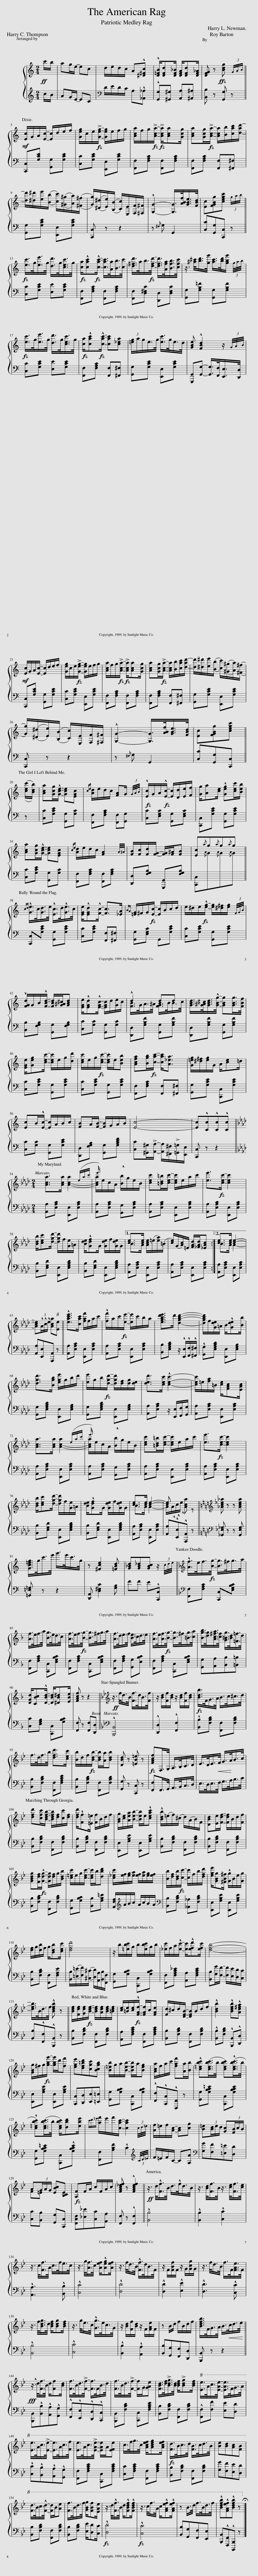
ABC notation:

X:1
%%score { ( 1 3 ) | 2 }
L:1/8
Q:1/4=90
M:2/4
I:linebreak $
K:C
V:1 treble
V:3 treble
V:2 treble
V:1
!ff! c'/b/ | ag/e/- ec | d/e/d/c/ A!^![^D^Fc] | !^![D=FB]/[DFd][DF_B]/ [DFA]/[DFd][DF_A]/ | [DFG] z [Bdg] (3G/A/B/ ||$ %5
!mf! [Ec]/G/A/[Ec]/- [Ec]/d/e/f/ | [Geg]/c/e/!>![Geg]/- [Geg]/e/f/g/ | [Aca]/f/g/!>![Aca]/- !>![Aca]/[Aca][Gcg]/ | [Aca][Gcg]/!>![Aca]/- [Aca]/[Bb]/[cac']/[d-ad'-]/ |$ [dd']/[^d^d']/[ee']/(([Bb]/ [cc']/))(([^G^g]/[Aa]/))(([^F^f]/ | %10
 [Gg]/))(([^D^d]/[Ee]/))(([B,B]/ [Cc]/))[E,E]/[F,F]/[^F,^F]/ | !^![G,G]2- [G,G]/>[ABf]/[GBe]/>[FBd]/ | [Ec][FGBg][cegc'] (3g/a/b/ ||$ [ec']/>g/[ee']/>g/ [dd']/>g/[cec']/>g/ | [ca]/!^![cac']!^![cac']/- [cac']/>[Aa]/[Bb]/>[cc']/ | %15
 [d^fd']/>a/b/>[dfd']/- [dfd']/>[Afa]/[Bfb]/>[cfc']/ | z3/4 [^a^c']/<[bd']/[gg']/4 [ac']/>[bd']/[gbg']/ (3g/4a/4b/4 |$ [ec']/>g/[ee']/>g/ [dd']/>g/[cec']/>g/ | [ca]/!^![cac']!^![cac']/- [cac'][c_ea] | (3[=eg]/a/g/e/>g/ [ec']/>g/e/>d/ | %20
 [GBe] !^![FBd]2 z/ (3G/4A/4B/4 |$!mf! [Ec]/G/A/[Ec]/- [Ec]/d/e/f/ | [Geg]/c/e/!>![Geg]/- [Geg]/e/f/g/ | [Aca]/f/g/!>![Aca]/- !>![Aca]/[Aca][Gcg]/ | [Aca][Gcg]/!>![Aca]/- [Aca]/[Bb]/[cac']/[d-ad'-]/ | %25
 [dd']/[^d^d']/[ee']/(([Bb]/ [cc']/))(([^G^g]/[Aa]/))(([^F^f]/ |$ [Gg]/))(([^D^d]/[Ee]/))(([B,B]/ [Cc]/))[E,E]/[F,F]/[^F,^F]/ | !^![G,G]2- [G,G]/>[ABf]/[GBe]/>[FBd]/ | [Ec][FGBg][cegc'] ||$ (([cec']/[Bdb]/)) | %30
 [Aca][Gcg]/!^![Gce]/- [Gce][EGc] |{ce} [Ad]/e/d/c/ [FA]G/ (3G/4A/4B/4 | !^![Ec]/G/A/!^![Ec]/- [Ec]/[Dd]/[Ee]/[Ff]/ | [Gg]/[Aa][ce]/ !^![Geg][cec']/[Beb]/ |$ [Aca][Gcg]/!^![Gce]/- [Gce][EGc] | %35
{ce} [Ad]/e/d/c/ [FA]3/2 A/4^A/4 | [FB]/[Fc]/[Fd]/[FG]/- [FG]/[F^A]/[FB] | [Ec]{/a}g{/a}g{/a}g ||${cd} !^![Ge]/>c/[Gd]/>e/ !^![Ec]/>d/!^![Ge]/>c/ | [EGe]/!^![EGd]!^![Fc]/- [Fc]>[_EA] | %40
{BA} [=EG]/^F/G/[Ec]/- [Ec]/B/c/d/ | e/^d/e/!^![eg]/- [eg]/[^d^f]/[eg]/ (3F/4G/4B/4 |$ !^![FGd]/G/B/!^![FBd]/- [FBd]/[G^A^c]/[GBd] | [EGe]/!^![EGd]!^![EGc]/- [EGc]/d/[Ge]/c/ | !^!d2 dd | %45
 [GBd]/>[G^A^c]/[GBd]/>!^![GBg]/- [GBg][GBg]/>[FBf]/ |$ [EGe]/[Geg][cec']/- [cec']/e/g/[dd']/ | [cec']/e/g/[cec']/- [cec']/e/[Beb] | [Acfa][Bgb]/[cac']/- [cac']<[A_ea] | [G=eg]/[^d^f]/[eg]/G/ A/[ce]=d/ |$ %50
 [Ec]B/!^![Ec]/- [Ec]/A/B/c/ | [FB]A/[FB]/- [FB]/G/A/B/ | [Ec]4- | [Ec]!^![Cc]!^![Cc]!^![Cc] |:$[K:Ab][M:2/4] [Aca]>[Aca] [A-c-a]2 | %55
 [Aca]/e/c/A/ !^![Bb]/g/e/B/ | [cec'][=Bd=b]/[cec']/- [cec']/e/a/c'/ | [ee']>[cec']- [cec']2 |$ [Bdb]/[cec'][dgd']/- [dgd']/f/[Ge]/=A/ | [Bde]/!^![Gdf]G/ [Gde]/f/[Gde]/G/ |1 %60
 [ce]>[ce] [Ace]/(=e/[ea]/)(=B/ | [ce]/)(G/[Ac]/)=E/ [FAd]/[_FAd]/[_EAc] :|2 [ce]>[ce] [ce]2- ||$ [Ace](3!^!A/!^!c/!^!e/ [Aca]!8va(![ee']!8va)! || !^![eac'e']>[cac'] [faf']/f/a/c'/ | %65
 !^![ff']/a/c'/[ee']/- [ee']/c'/b/a/ | [egbd'e']>d' [dgbd']2- | [dgbd']/f/[Gde]/=A/ B/!^![Gde][Bb]/ |$ [dgd']>[Bgb] [ege']/g/b/d'/ | [ee']/g/b/[dgd']/- [dgd']/[df]/[dg]/[de]/ | %70
 [ded']>[cec'] !^![cec']2- | [cec']/=e/[fa]/=B/ [ce]/[FAc][EAc]/ |$ [Aca]>[Aca] [A-c-a]2 | [Aca]/e/c/A/ !^![Bb]/g/e/B/ | [cec'][=Bd=b]/[cec']/- [cec']/e/a/c'/ | %75
 [ee']>[cec']- [cec']2 |$ [Bdb]/[cec'][dgd']/- [dgd']/f/[Ge]/=A/ | [Bde]/!^![Gdf]G/ [Gde]/f/[Gde]/G/ | [ce]>[ce] [ce]2- | [ce] x [Aca] z || %80
[K:C][K:treble] [_Ac_e_a] z z [Acea] |$ [Gc=eg]/>g/c'/>e'/ g'/>e'/c'/>g/ | z [^Fce]2 [=FBd] | [G_Bd][GB_d][GBc] z/ (3c/4d/4e/4 ||[K:F][K:treble] !^![Af]/>e/f/>[Bg]/- [Bg]/>^f/g/>a/ |$ %85
 [Af]/>e/f/>a/ [Bg]/>e/d/>c/ | [Af]/>e/f/>[Bg]/- [Bg]/>^f/g/>a/ | [Af]/>d/e/>f/ [Be]/>c/d/>e/ | [Af]/>e/[Af]/>[Bg]/- [Bg]/>^f/[=Bg]/>[ca]/ | [Bgb]/>[dg]/[Ac^fa]/>[cf]/ [G=Bg]/>[Bd]/[=F=f]/>d/ |$ %90
 [DGd]/[CBc]!^![DBd]/- [DBd]/[^DB^d][EBe]/ | [FAcf] z z2 ||[K:Bb][K:treble]!ff! z3/4 f/<d/B/4 [Ff]/>d/B/>[Ff]/ | z/ [Bd]/[Ff]/[Bd]/ z/ [Bd]/[Ff]/[Bd]/ | [Bdb]/>F/G/>A/ B/>c/^c/>d/ |$ %95
 f/>d/f/>b/ [dfd']>[cec'] | [Bb]/d/f/[Bdb]/- [Bdb]/[Aa]/[Bdb] | [DBd] z [=EB=e] z | [FAcf]F,/>G,/ A,/>B,/C/>D/ | E/>D/E/>!<(!F/ G/>A/!<)!B/>c/ |$ %100
 [dfd'][cfc']/[Bdfb]/- [Bdfb]/[df]/[cc']/[df]/ | [dfd']/!^![Ff][=E=e]/ [Ff]/B/d/f/ | [GBg]/[ce]/[Aea]/[Beb]/- [Beb]/e/!^![ceac'] | !^![Bdb]/(=e/f/)(^c/ d/)(A/B/)F/ | [DBd][Ee]/[Fdf]/- [Fdf]/B/d/[Ff]/ |$ %105
 [GBdg][Fdf]/!^![Gdg]/- [Gdg]/[df]/g/[Bdb]/ | [c=ec']/e/g/[cec']/- [cec']/b/[dbd'] | [c_ec']/[ef]/[eg]/[ea]/ [ef]/[ea]/[eg]/[ef]/ | [Bb]/[df]/[Bdb]/[cc']/- [cc']/f/b/[dfd']/ | [ege']/[GBg][^FB^f]/ !^![Gg]/B/e/[Gg]/ |$ %110
 [df]/g/[db]/f/ g/[Bdb][cec']/ | [dfd']4 | z/ b/[=ebc']/g/ b/[ebc']/g/b/ | [_ec']/f/a/!^![ec']/- [ec']/!^![efd'][efc']/ | [dfb]4- |$ %115
 [dfb]/>B/d/>f/ !^![Bdfb] z || [Bdf]/[Fdf]/[Gdf]/[Bdf]/- [Bdf]/[Adf]/[Bdf]/[=Bdf]/ | [ce]/[=Be]/[ce]/!^![FAf]/- [FAf]/c/[FAe] | [Fd]/^c/d/[DFB]/- [DFB]/B/d/f/ | !^![Bdb]2 !^![Bdfb]!^![Ad^fa] |$ %120
 [GBg]/^f/g/[gbg']/- [gbg']/d'/[=ff'] | [ege'][df=bd'][cgc'][Bcg_b] | [B=eb]/g/a/[Beb]/- [Beb]/a/[Beg] | [Aca]/f/a/c'/ [faf'][Aa]/[Bb]/ | !^![c=ebc']([cebc']/>b/ [cebc'])(!^![cebc']/>b/ |$ %125
 !^![c=ebc'])([cebc']/>b/ [cebc']/)[dbd'][eb=e']/ |{c'd'=e'} [af']/e'/f'/[cac']/- [cac']3/2 (3c/4d/4=e/4 | [Af]/=e/f/[Ac]/- [Ac][cg] | [B=e](3[Bd]/e/d/ [Gc](3[FB]/c/B/ |$ A(3G/A/G/ [=EBc][B,CE] | %130
 [A,F]F/A/ c/F/A/c/ | [FAc_ef] z !^![FAcef]2 ||!ff! z3/4 d/<!^![Ff]/B/4 d/>!^!f/d/>B/ | z3/4 [Bd]/<[Ff]/B/4 z3/4 [ce]/<[Ff]/[ce]/4 |$ z3/4 c/<[Ff]/A/4 c/>f/e/>c/ | %135
 z3/4 g/<[Af]/c/4 [Aef]/!^![Aeg][Aef]/ | z3/4 f/<d/B/4 !^![Ff]/>d/B/>F/ | z/ F/[FBf]/F/ z/ G/[Gcg]/G/ | z3/4 f/<d/B/4 f/>F/[FAe]/>F/ |$ z3/4 f/<[Bdg]/d/4 [Bdf]/[Bdg][Bdf]/ | %140
 z3/4 g/<e/c/4 !^![Gg]/>e/c/>G/ | z/ [Bd]/[Ff]/[Bd]/ z/ F/[FAe]/F/ | z B/d/ f/B/d/f/ | [Bdfb]/>F/G/>A/ B/>!<(!c/d/>e/!<)! ||$!fff! z3/4 !^!d/<[Ff]/B/4 d/[Ff][Bd]/ | %145
 [Ff]/>B/d/>!>![Ff]/- [Ff]/>F/B/>d/ | [Ff]/>B/d/>!>![Ff]/- [Ff]/G/[GAe] | [FBd]/>[df]/!>![Bdg]/>[Bd]/ [Bdf]/!>![Bdg][Bdf]/ |!8va(! [ee']/>a/c'/>[eae']/- [eae']/>f/g/>a/ |$ [ee']/>a/c'/>!>![ee']/- [ee']/>a/c'/>[ff']/ | %150
 [ee']/>a/c'/>!>![eae']/- [eae']/a/[efe'] | c'/>f'/g'/>c'/ [ac'e'f']/[ac'e'g'][ac'e'f']/ | [fd']/>b/c'/>d'/ [fb]/>c'/d'/>b/ | [be'][bd'][ac'][fb] |$ [fd']/>b/c'/>!^![fd']/- [fd']/b/[ae'] | %155
 [ff']/>b/d'/>f'/ [gbg']/[fbf'][eae']/ | z3/4 d'/<!^![ff']/b/4 d'/!^![fbd'f']!^![fbd'f']/ | z3/4 c'/<f'/a/4 c'/!^![fae'f']!^![fae'f']/ | z b/>d'/ f'/>b/d'/>f'/ | !^![bd'f'b']!^![fae'f']!^![bd'f'b'] z!8va)! |] %160
V:2
 c/B/ | AG/E/- EC |[K:bass] D/E/D/C/ A,!^![_A,,_A,] | !^![G,,G,][^G,,^G,] [A,,A,][^A,,^A,] | [B,,B,] z [G,,G,] z ||$ %5
 [C,,C,][G,CE] [G,,G,][G,CE] | [C,C][G,CE] [E,,E,][G,CE] | [F,,F,][F,A,C] [F,,F,][F,A,C] | [F,,F,][F,A,C] [F,,F,][^F,,^F,] |$ [G,,G,][G,CE] [E,,E,][G,CE] | %10
 [C,,C,] z z2 | z{/^F,} G, G,,2 | [C,C][G,,G,][C,,C,] z ||$ [C,C][G,CE] [E,E][G,CE] | [F,,F,][F,A,C] [F,,F,][F,A,C] | %15
 [F,,F,][D,^F,C] [D,,D,][D,F,C] | [G,,G,][G,B,=F] [G,,G,][G,B,F] |$ [C,C][G,CE] [E,E][G,CE] | [F,,F,][F,A,C] [F,,F,][^F,,^F,] | [G,,G,][G,CE] [E,,E,][G,CE] | %20
 [G,,,G,,][G,,G,]- [G,,G,]/>[F,,F,]/[E,,E,]/>[D,,D,]/ |$ [C,,C,][G,CE] [G,,G,][G,CE] | [C,C][G,CE] [E,,E,][G,CE] | [F,,F,][F,A,C] [F,,F,][F,A,C] | [F,,F,][F,A,C] [F,,F,][^F,,^F,] | %25
 [G,,G,][G,CE] [E,,E,][G,CE] |$ [C,,C,] z z2 | z{/^F,} G, G,,2 | [C,C][G,,G,][C,,C,] ||$ z | %30
 [C,C][G,CE] [G,,G,][G,C] | [F,,F,][F,A,C] [F,,F,][G,,G,] | [C,C][E,G,C] [G,,G,][E,G,C] | [C,,C,][G,CE] [G,,G,][G,CE] |$ [C,C][G,CE] [G,,G,][G,C] | %35
 [F,,F,][F,A,C] [F,,F,][F,A,C] | [D,,D,][F,G,B,] [G,,,G,,][F,G,B,] | [C,,C,][I:staff -1]{/A}G{/A}G{/A}G ||$[I:staff +1] [C,,C,][G,CE] [G,,G,][G,CE] | [C,C][G,CE] [F,,F,][^F,,^F,] | %40
 [G,,G,][E,G,C] G,,[G,CE] | [C,C][G,CE] [G,,G,][G,CE] |$ [B,,B,][F,G,B,] [G,,G,][F,G,B,] | [C,C][G,C] [G,,G,][G,C] | [D,,D,][G,B,F] [G,,G,][G,B,F] | %45
 [D,,D,][G,B,F] [G,,G,][G,B,F] |$ [C,C][G,CE] [G,,G,][G,CE] | [C,C][G,CE] [G,,G,][G,CE] | [F,,F,][F,A,C] [F,,F,][^F,,^F,] | [G,,G,][G,CE] [C,,C,][G,CE] |$ %50
 [C,C][G,C] [G,,G,][G,CE] | [D,,D,][F,G,B,] [G,,G,][G,B,DF] | [C,C][^G,,^G,]/!>![A,,A,]/- [A,,A,]/[^F,,^F,]/!>![=G,,=G,]/[E,,E,]/ | [C,,C,] z z2 |:$[K:Ab][M:2/4] [A,,A,][E,A,C] [E,,E,][E,A,C] | %55
 [A,,A,][E,A,C] [G,,G,][E,A,C] | [A,,A,][E,A,C] [E,,E,][E,A,C] | [A,,A,][E,A,C] [E,,E,][E,A,C] |$ [B,,B,][E,G,D] [E,,E,][E,G,B,D] | [B,,B,][E,G,D] [E,,E,][E,G,B,D] |1 %60
 [A,,A,][E,A,C] [E,,E,][E,A,C] | [A,,A,][E,A,C] [E,,E,][E,A,C] :|2 [A,,A,][E,A,C] [E,,E,][E,A,C] ||$ [A,,A,][E,,E,][A,,,A,,] z || [A,,A,][E,A,C] [E,,E,][E,A,C] | %65
 [A,,A,][E,A,C] [E,,E,][E,A,C] | [B,,B,][E,G,B,D] z/ !^![E,,E,]/!^![F,,F,]/!^![^F,,^F,]/ | !^![G,,G,][E,G,B,D] [E,,E,][E,G,B,] |$ [G,,G,][E,G,B,D] [E,,E,][E,G,B,] | [G,,G,][E,G,B,D] [E,,E,][E,G,B,] | %70
 [A,,A,][E,A,C] z/ [E,,E,]/[F,,F,]/[G,,G,]/ | [A,,A,][E,A,C] [E,,E,][E,A,C] |$ [A,,A,][E,A,C] [E,,E,][E,A,C] | [A,,A,][E,A,C] [G,,G,][E,A,C] | [A,,A,][E,A,C] [E,,E,][E,A,C] | %75
 [A,,A,][E,A,C] [E,,E,][E,A,C] |$ [B,,B,][E,G,D] [E,,E,][E,G,B,D] | [B,,B,][E,G,D] [E,,E,][E,G,B,D] | [A,,A,][E,A,C] [E,,E,][E,A,C] | [A,,A,]!^![E,,E,]!^![A,,,A,,] z || %80
[K:C][K:bass] [_G,,_E,_G,] z z [G,,E,G,] |$ [=G,,=E,=G,] z z2 | [D,,A,,] [D,^F,C]2 [G,B,] | FF E!^![C,,C,] ||[K:F][K:bass] [F,,F,][F,A,C] [C,,C,][E,G,B,C] |$ %85
 [F,,F,][F,A,C] [C,,C,][E,G,B,C] | [F,,F,][F,A,C] [C,,C,][E,G,B,C] | [F,,F,][F,A,C] [G,,G,][E,B,C] | [F,,F,][F,A,C] [C,,C,][E,G,B,C] | [G,,G,][A,,A,][B,,B,][=B,,=B,] |$ %90
 [C,C][E,G,B,] [C,,C,][G,B,C] | [F,,F,] z [F,,F,][D,,D,] ||[K:Bb][K:bass] !^![B,,,B,,]4 | !^![D,,D,]2 !^![F,,F,]2 | !^![B,,B,][F,B,D] [F,,F,][F,B,D] |$ %95
 [B,,B,][F,B,D] [F,,F,][F,A,CE] | [B,,B,][F,B,D] [F,,F,][F,B,D] | [G,,G,] z [C,,C,] z | [F,,F,]F,,/>G,,/ A,,/>B,,/C,/>D,/ | E,/>D,/E,/>F,/ G,/>A,/B,/>C/ |$ %100
 [B,,B,][F,B,D] [F,,F,][F,B,D] | [B,,B,][F,B,D] [F,,F,][F,B,D] | [E,,E,][G,B,E] [E,,E,][G,B,E] | [B,,B,][F,B,D] [F,,F,][F,B,D] | [B,,B,][F,B,D] [F,,F,][F,B,D] |$ %105
 [B,,B,][F,B,D] [F,,F,][F,B,D] | [G,,G,][G,B,C] [B,,B,][G,B,=E] | [A,,F,A,]/[K:treble]A/B/c/ A/c/B/A/ |[K:bass] [B,,B,][F,B,D] [_A,,_A,][F,B,D] | [E,,E,][G,B,E] [E,,E,][G,B,E] |$ %110
 [B,,B,][F,B,D] [F,,F,][F,A,E] | [B,,B,]/(([=E,=E]/[F,F]/))(([^C,^C]/ [D,D]/))[A,,A,]/[B,,B,]/[F,,F,]/ | [G,,G,][G,B,C] [C,,C,][G,B,C] | [F,,F,][F,A,C_E] [A,,A,][F,A,CE] | [B,,B,][G,G]/[F,F]/- [F,F]/[E,E]/[D,D]/[C,C]/ |$ %115
 [B,,B,]!^![F,,F,]!^![B,,,B,,] z || [B,,B,][F,B,D] [F,,F,][F,B,D] | [A,,A,][F,A,CE] [F,,F,][F,A,CE] | [B,,B,][F,B,D] [F,,F,][F,B,D] | !^![B,,B,][F,B,D] !^![B,,,B,,]!^![D,,D,] |$ %120
 [E,,E,][G,B,E] [E,,E,][G,B,E] | [C,,C,][D,,D,][E,,E,][=E,,=E,] | [G,,G,][G,B,C] [C,,C,][G,B,C] | !^![F,,F,]!^![C,,C,]!^![F,,,F,,] z | [G,,G,][G,B,C=E] [C,,C,][G,B,CE] |$ %125
 [G,,G,][G,B,C=E] [C,,C,]!^![G,B,CE] | [F,,F,][A,CF] !^!C3/2[K:treble] (3C/4D/4=E/4 | F/=E/F/C/- C[A,A] |[K:bass] [G,G][F,F][=E,=E][D,D] |$ [C,C][B,,B,] [G,,G,][C,,C,] | %130
 [F,,C,F,][_E,_E][C,C][A,,A,] | [F,,F,] z !^![F,,F,]2 || !^![B,,B,]4 | !^![B,,B,]2 !^![C,C]2 |$ !^![A,,A,]3 !^![B,,B,] | %135
 !^![C,C]4 | !^![D,D]4 | !^![D,D]2 !^![E,E]2 | !^![D,D]3 !^![C,C] |$ !^![B,,B,]4 | %140
 !^![C,C]4 | !^![B,,B,]2 !^![A,,A,]2 | [B,,B,][G,,G,][F,,F,][D,,D,] | [B,,,B,,] z z2 ||$ [B,,,B,,]!^![B,,B,]!^![A,,A,]!^![G,,G,] | %145
 !^![F,,F,]!^![E,,E,]!^![D,,D,]!^![C,,C,] | [B,,,B,,][F,B,D] [C,,C,][F,A,CE] | [B,,B,][F,B,D] [F,,F,][F,B,D] | !^![F,,F,][F,F] [E,E][D,D] |$ !^![C,C]!^![B,,B,]!^![A,,A,]!^![G,,G,] | %150
 [F,,F,][F,A,CE] [C,,C,][F,A,CE] | [C,C][F,A,CE] [F,,F,][F,A,CE] | [B,,B,][F,B,D] [F,,F,][F,B,D] | [G,G][F,F][E,E][D,D] |$ [B,,B,][F,B,D] [F,,F,][F,B,D] | %155
 [B,,B,][F,B,D] [E,E]/[D,D][C,C]/ | !^![D,D]4 | !^![C,C]4 | [B,,B,][G,,G,][F,,F,][E,,E,] | [B,,,B,,]!^![F,,,F,,]!^![B,,,,B,,,] z |] %160
V:3
 x | x4 | x4 | x4 | x4 ||$ %5
 x4 | x4 | x4 | x4 |$ x4 | %10
 x4 | x4 | x4 ||$ x4 | x4 | %15
 x4 | x4 |$ x4 | x4 | x4 | %20
 x4 |$ x4 | x4 | x4 | x4 | %25
 x4 |$ x4 | x4 | x3 ||$ x | %30
 x4 | x4 | x4 | x4 |$ x4 | %35
 x4 | x4 | x4 ||$ x4 | x4 | %40
 x4 | x4 |$ x4 | x4 | [FB]/>G/A/>^A/ [FGB]/>B/B/>c/ | %45
 x4 |$ x4 | x4 | x4 | x4 |$ %50
 x4 | x4 | x4 | x4 |:$[K:Ab][M:2/4] x3 (3(e/a/c'/ | %55
 e'/) x7/2 | x4 | x4 |$ x4 | x4 |1 %60
 B>A x2 | x4 :|2 B>A A2- ||$ x3!8va(! x!8va)! || x4 | %65
 x4 | x4 | x4 |$ x4 | x4 | %70
 x4 | x4 |$ x3 (3(e/a/c'/ | e'/) x7/2 | x4 | %75
 x4 |$ x4 | x4 | B>A A2- | A/!^!A/!^!c/!^!e/ x2 || %80
[K:C][K:treble] x4 |$ x4 | x4 | x4 ||[K:F][K:treble] x4 |$ %85
 x4 | x4 | x4 | x4 | x4 |$ %90
 x4 | x4 ||[K:Bb][K:treble] x4 | x4 | x4 |$ %95
 x4 | x4 | x4 | x4 | x4 |$ %100
 x4 | x4 | x4 | x4 | x4 |$ %105
 x4 | x4 | x4 | x4 | x4 |$ %110
 x4 | x4 | x4 | x4 | x4 |$ %115
 x4 || x4 | x4 | x4 | x4 |$ %120
 x4 | x4 | x4 | x4 | x4 |$ %125
 x4 | x4 | x4 | x4 |$ F=E x2 | %130
 x4 | x4 || x4 | x4 |$ x4 | %135
 x4 | x4 | x4 | x4 |$ x4 | %140
 x4 | x4 | x4 | x4 ||$ x4 | %145
 x4 | x4 | x4 |!8va(! x4 |$ x4 | %150
 x4 | x4 | x4 | x4 |$ x4 | %155
 x4 | x4 | x4 | x4 | x4!8va)! |] %160
